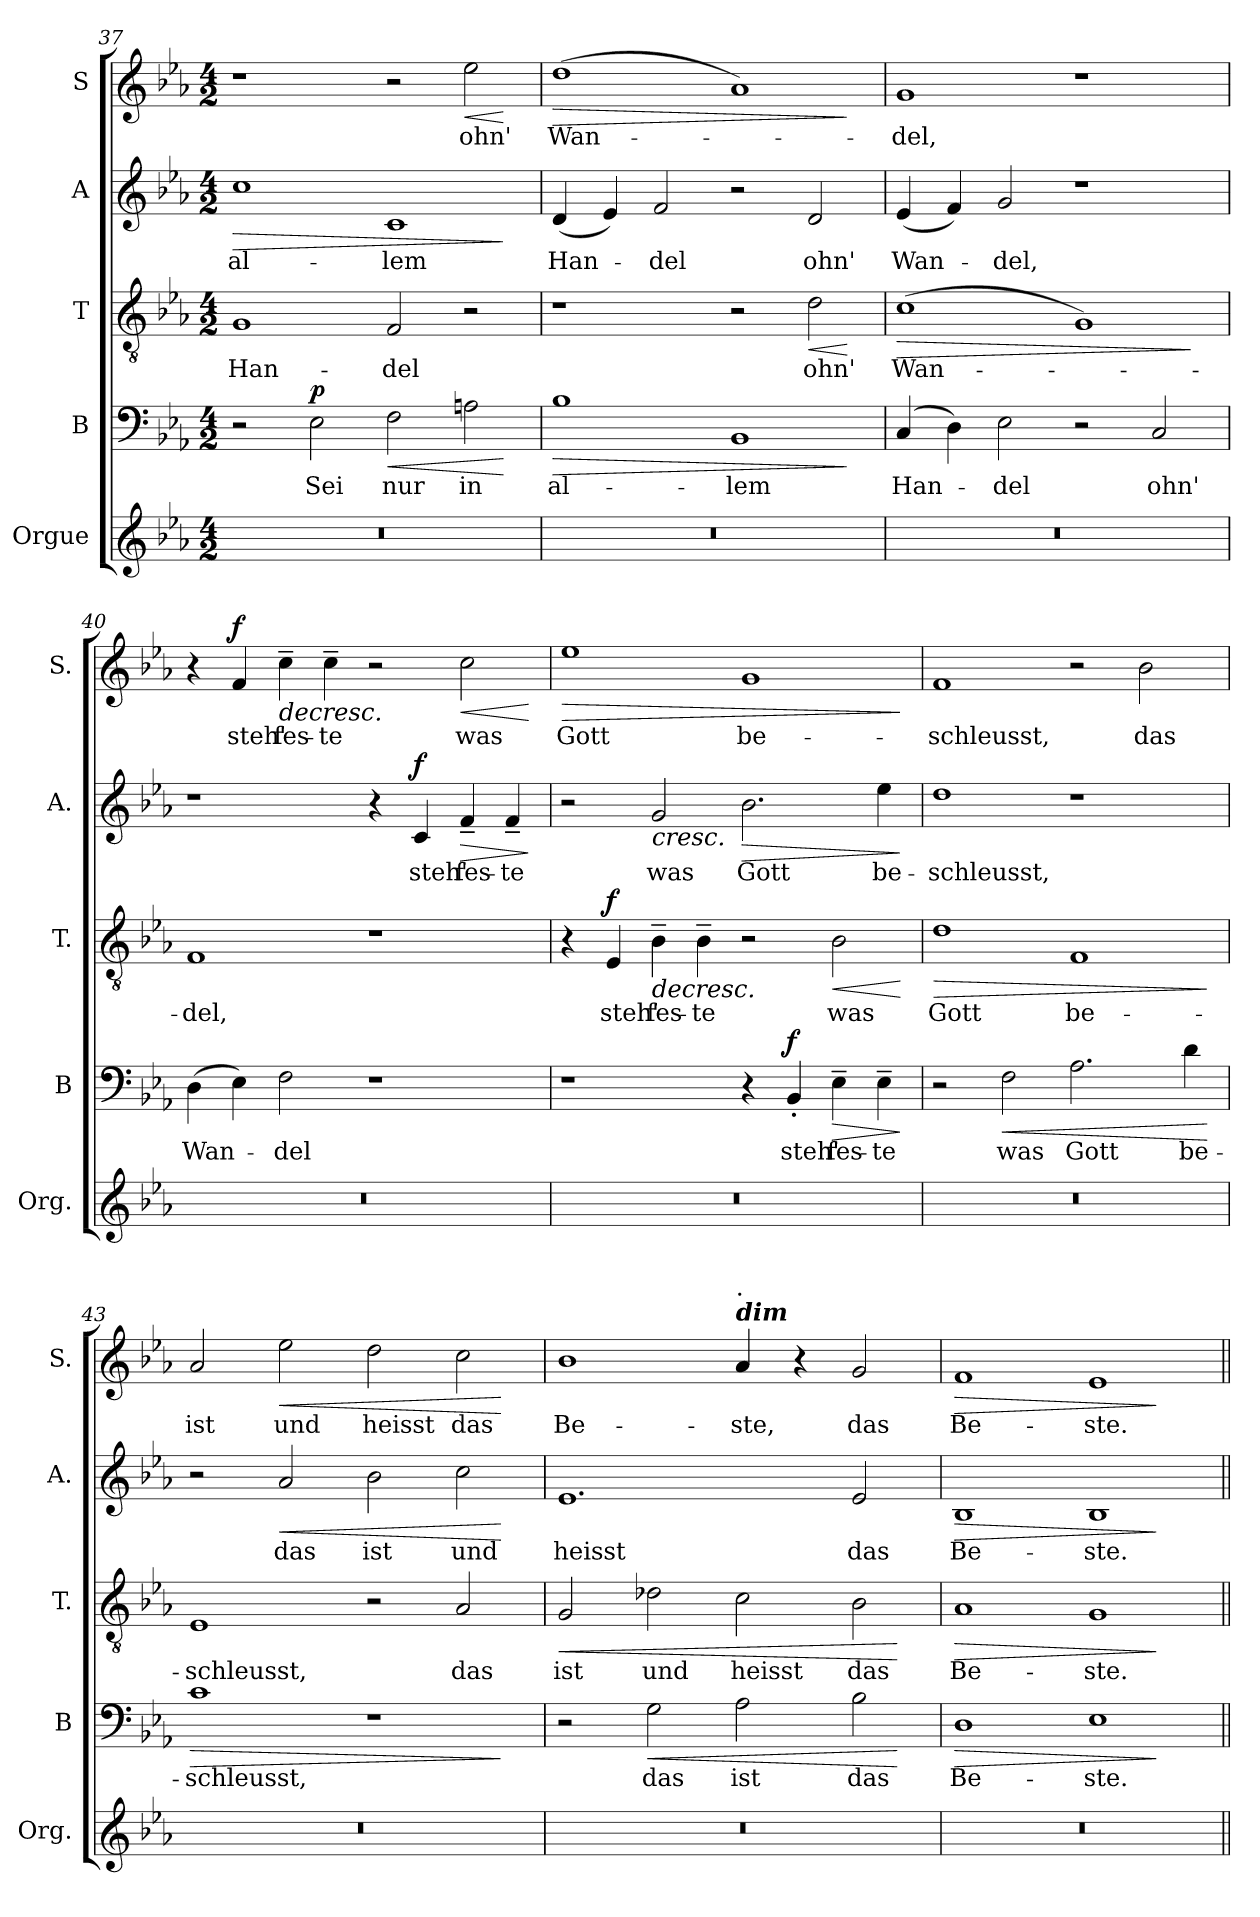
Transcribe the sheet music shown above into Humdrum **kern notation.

**kern	**kern	**text	**dynam	**kern	**text	**dynam	**kern	**text	**dynam	**kern	**text	**dynam
*part5	*part4	*part4	*part4	*part3	*part3	*part3	*part2	*part2	*part2	*part1	*part1	*part1
*staff5	*staff4	*staff4	*staff4	*staff3	*staff3	*staff3	*staff2	*staff2	*staff2	*staff1	*staff1	*staff1
*I"Orgue	*I"B	*	*	*I"T	*	*	*I"A	*	*	*I"S	*	*
*I'Org.	*I'B	*	*	*I'T.	*	*	*I'A.	*	*	*I'S.	*	*
!!LO:LB:g=z
*clefG2	*clefF4	*	*	*clefGv2	*	*	*clefG2	*	*	*clefG2	*	*
*k[b-e-a-]	*k[b-e-a-]	*	*	*k[b-e-a-]	*	*	*k[b-e-a-]	*	*	*k[b-e-a-]	*	*
*M4/2	*M4/2	*	*	*M4/2	*	*	*M4/2	*	*	*M4/2	*	*
=37	=37	=37	=37	=37	=37	=37	=37	=37	=37	=37	=37	=37
!	!	!	!	!	!LO:LY:b	!	!	!LO:LY:b	!LO:HP:b	!	!	!
0r	2r	.	.	1G	Han-	.	1cc	al-	>	1r	.	.
!	!	!LO:LY:b	!LO:DY:a	!	!	!	!	!	!	!	!	!
.	2E-\	Sei	p	.	.	.	.	.	.	.	.	.
!	!	!LO:LY:b	!LO:HP:b	!	!LO:LY:b	!	!	!LO:LY:b	!	!	!	!
.	2F\	nur	<	2F/	-del	.	1c	-lem	.	2r	.	.
!	!	!LO:LY:b	!	!	!	!	!	!	!	!	!LO:LY:b	!LO:HP:b
.	2An\	in	.	2r	.	.	.	.	.	2ee-\	ohn'	<
.	.	.	[	.	.	.	.	.	]	.	.	[
=38	=38	=38	=38	=38	=38	=38	=38	=38	=38	=38	=38	=38
!	!	!LO:LY:b	!LO:HP:b	!	!	!	!	!LO:LY:b	!	!	!LO:LY:b	!LO:HP:b
0r	1B-	al-	>	1r	.	.	(<4d/	Han-	.	(>1dd	Wan-	>
.	.	.	.	.	.	.	4e-/)	.	.	.	.	.
!	!	!	!	!	!	!	!	!LO:LY:b	!	!	!	!
.	.	.	.	.	.	.	2f/	-del	.	.	.	.
!	!	!LO:LY:b	!	!	!	!	!	!	!	!	!	!
.	1BB-	-lem	.	2r	.	.	2r	.	.	1a-)	.	.
!	!	!	!	!	!LO:LY:b	!LO:HP:b	!	!LO:LY:b	!	!	!	!
.	.	.	.	2d\	ohn'	<	2d/	ohn'	.	.	.	.
.	.	.	]	.	.	[	.	.	.	.	.	]
=39	=39	=39	=39	=39	=39	=39	=39	=39	=39	=39	=39	=39
!	!	!LO:LY:b	!	!	!LO:LY:b	!LO:HP:b	!	!LO:LY:b	!	!	!LO:LY:b	!
0r	(>4C/	Han-	.	(>1c	Wan-	>	(<4e-/	Wan-	.	1g	-del,	.
.	4D\)	.	.	.	.	.	4f/)	.	.	.	.	.
!	!	!LO:LY:b	!	!	!	!	!	!LO:LY:b	!	!	!	!
.	2E-\	-del	.	.	.	.	2g/	-del,	.	.	.	.
.	2r	.	.	1G)	.	.	1r	.	.	1r	.	.
!	!	!LO:LY:b	!	!	!	!	!	!	!	!	!	!
.	2C/	ohn'	.	.	.	.	.	.	.	.	.	.
.	.	.	.	.	.	]	.	.	.	.	.	.
=40	=40	=40	=40	=40	=40	=40	=40	=40	=40	=40	=40	=40
!	!	!LO:LY:b	!	!	!LO:LY:b	!	!	!	!	!	!	!
0r	(>4D\	Wan-	.	1F	-del,	.	1r	.	.	4r	.	.
!	!	!	!	!	!	!	!	!	!	!	!LO:LY:b	!LO:DY:a
.	4E-\)	.	.	.	.	.	.	.	.	4f/	steh'	f
!	!	!LO:LY:b	!	!	!	!	!	!	!	!	!LO:LY:b	!LO:HP:b
.	2F\	-del	.	.	.	.	.	.	.	4cc~\	fes-	>
!	!	!	!	!	!	!	!	!	!	!	!LO:LY:b	!
.	.	.	.	.	.	.	.	.	.	4cc~\	-te	.
.	1r	.	.	1r	.	.	4r	.	.	2r	.	.
!	!	!	!	!	!	!	!	!LO:LY:b	!LO:DY:a	!	!	!
.	.	.	.	.	.	.	4c/	steh'	f	.	.	.
!	!	!	!	!	!	!	!	!LO:LY:b	!LO:HP:b	!	!LO:LY:b	!LO:HP:b
.	.	.	.	.	.	.	4f~/	fes-	>	2cc\	was	<
!	!	!	!	!	!	!	!	!LO:LY:b	!	!	!	!
.	.	.	.	.	.	.	4f~/	-te	.	.	.	.
.	.	.	.	.	.	.	.	.	]	.	.	] [
!!LO:PB:g=z
=41	=41	=41	=41	=41	=41	=41	=41	=41	=41	=41	=41	=41
!	!	!	!	!	!	!	!	!	!	!	!LO:LY:b	!LO:HP:b
0r	1r	.	.	4r	.	.	2r	.	.	1ee-	Gott	>
!	!	!	!	!	!LO:LY:b	!LO:DY:a	!	!	!	!	!	!
.	.	.	.	4E-/	steh'	f	.	.	.	.	.	.
!	!	!	!	!	!LO:LY:b	!LO:HP:b	!	!LO:LY:b	!LO:HP:b	!	!	!
.	.	.	.	4B-~\	fes-	>	2g/	was	<	.	.	.
!	!	!	!	!	!LO:LY:b	!	!	!	!	!	!	!
.	.	.	.	4B-~\	-te	.	.	.	.	.	.	.
!	!	!	!	!	!	!	!	!LO:LY:b	!LO:HP:b	!	!LO:LY:b	!
.	4r	.	.	2r	.	.	2.b-\	Gott	>	1g	be-	.
!	!	!LO:LY:b	!LO:DY:a	!	!	!	!	!	!	!	!	!
.	4BB-'/	steh'	f	.	.	.	.	.	.	.	.	.
!	!	!LO:LY:b	!LO:HP:b	!	!LO:LY:b	!LO:HP:b	!	!	!	!	!	!
.	4E-~\	fes-	>	2B-\	was	<	.	.	.	.	.	.
!	!	!LO:LY:b	!	!	!	!	!	!LO:LY:b	!	!	!	!
.	4E-~\	-te	.	.	.	.	4ee-\	be-	.	.	.	.
.	.	.	]	.	.	] [	.	.	[ ]	.	.	]
=42	=42	=42	=42	=42	=42	=42	=42	=42	=42	=42	=42	=42
!	!	!	!	!	!LO:LY:b	!LO:HP:b	!	!LO:LY:b	!	!	!LO:LY:b	!
0r	2r	.	.	1d	Gott	>	1dd	-schleusst,	.	1f	-schleusst,	.
!	!	!LO:LY:b	!LO:HP:b	!	!	!	!	!	!	!	!	!
.	2F\	was	<	.	.	.	.	.	.	.	.	.
!	!	!LO:LY:b	!	!	!LO:LY:b	!	!	!	!	!	!	!
.	2.A-\	Gott	.	1F	be-	.	1r	.	.	2r	.	.
!	!	!	!	!	!	!	!	!	!	!	!LO:LY:b	!
.	.	.	.	.	.	.	.	.	.	2b-\	das	.
!	!	!LO:LY:b	!	!	!	!	!	!	!	!	!	!
.	4d\	be-	.	.	.	.	.	.	.	.	.	.
.	.	.	[	.	.	]	.	.	.	.	.	.
=43	=43	=43	=43	=43	=43	=43	=43	=43	=43	=43	=43	=43
!	!	!LO:LY:b	!LO:HP:b	!	!LO:LY:b	!	!	!	!	!	!LO:LY:b	!
0r	1c	-schleusst,	>	1E-	-schleusst,	.	2r	.	.	2a-/	ist	.
!	!	!	!	!	!	!	!	!LO:LY:b	!LO:HP:b	!	!LO:LY:b	!LO:HP:b
.	.	.	.	.	.	.	2a-/	das	<	2ee-\	und	<
!	!	!	!	!	!	!	!	!LO:LY:b	!	!	!LO:LY:b	!
.	1r	.	.	2r	.	.	2b-\	ist	.	2dd\	heisst	.
!	!	!	!	!	!LO:LY:b	!	!	!LO:LY:b	!	!	!LO:LY:b	!
.	.	.	.	2A-/	das	.	2cc\	und	.	2cc\	das	.
.	.	.	]	.	.	.	.	.	[	.	.	[
=44	=44	=44	=44	=44	=44	=44	=44	=44	=44	=44	=44	=44
!	!	!	!	!	!LO:LY:b	!LO:HP:b	!	!LO:LY:b	!	!	!LO:LY:b	!
0r	2r	.	.	2G/	ist	<	1.e-	heisst	.	1b-	Be-	.
!	!	!LO:LY:b	!LO:HP:b	!	!LO:LY:b	!	!	!	!	!	!	!
.	2G\	das	<	2d-X\	und	.	.	.	.	.	.	.
!	!	!	!	!	!	!	!	!	!	!LO:TX:Bi:t=dim	!	!
!	!	!	!	!	!	!	!	!	!	!LO:TX:t=.	!	!
!	!	!LO:LY:b	!	!	!LO:LY:b	!	!	!	!	!	!LO:LY:b	!
.	2A-\	ist	.	2c\	heisst	.	.	.	.	4a-/	-ste,	.
.	.	.	.	.	.	.	.	.	.	4r	.	.
!	!	!LO:LY:b	!	!	!LO:LY:b	!	!	!LO:LY:b	!	!	!LO:LY:b	!
.	2B-\	das	.	2B-\	das	.	2e-/	das	.	2g/	das	.
.	.	.	[	.	.	[	.	.	.	.	.	.
!!LO:LB:g=z
=45	=45	=45	=45	=45	=45	=45	=45	=45	=45	=45	=45	=45
!	!	!LO:LY:b	!LO:HP:b	!	!LO:LY:b	!LO:HP:b	!	!LO:LY:b	!LO:HP:b	!	!LO:LY:b	!LO:HP:b
0r	1D	Be-	>	1A-	Be-	>	1B-	Be-	>	1f	Be-	>
!	!	!LO:LY:b	!	!	!LO:LY:b	!	!	!LO:LY:b	!	!	!LO:LY:b	!
.	1E-	-ste.	.	1G	-ste.	.	1B-	-ste.	.	1e-	-ste.	.
.	.	.	]	.	.	]	.	.	]	.	.	]
=||	=||	=||	=||	=||	=||	=||	=||	=||	=||	=||	=||	=||
*-	*-	*-	*-	*-	*-	*-	*-	*-	*-	*-	*-	*-
